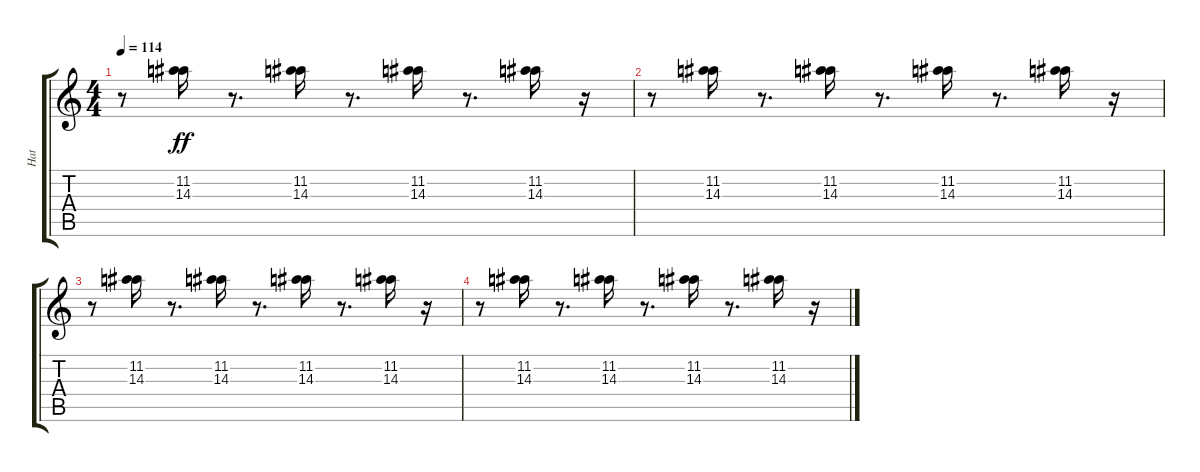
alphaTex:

\track ("Hat" "Hat") {instrument acousticguitarnylon}
\staff {score tabs}
\tuning (E4 B3 G3 D3 A2 E2) {hide}
\ts (4 4)
\tempo 114
\clef g2
\ks c
r.8{dy ff} (11.2 14.3).16 r.8{d} (11.2 14.3).16 r.8{d} (11.2 14.3).16 r.8{d} (11.2 14.3).16 r.16 |
r.8 (11.2 14.3).16 r.8{d} (11.2 14.3).16 r.8{d} (11.2 14.3).16 r.8{d} (11.2 14.3).16 r.16 |
r.8 (11.2 14.3).16 r.8{d} (11.2 14.3).16 r.8{d} (11.2 14.3).16 r.8{d} (11.2 14.3).16 r.16 |
r.8 (11.2 14.3).16 r.8{d} (11.2 14.3).16 r.8{d} (11.2 14.3).16 r.8{d} (11.2 14.3).16 r.16
